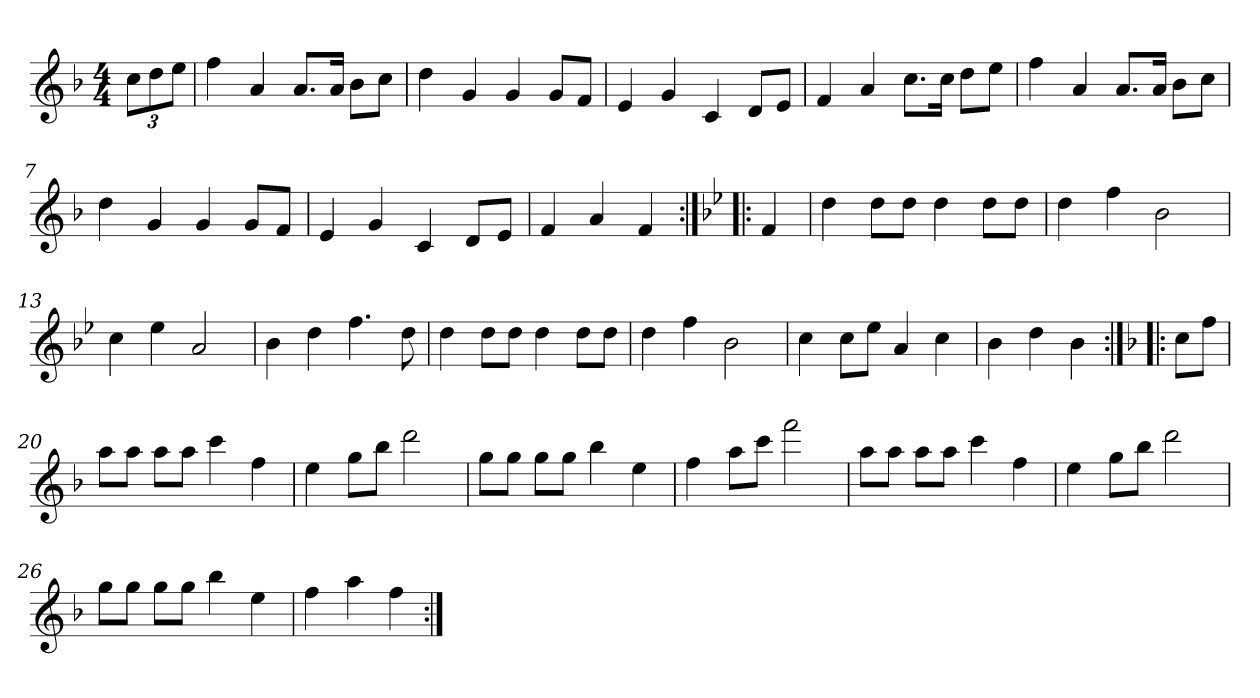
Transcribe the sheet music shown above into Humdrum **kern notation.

**kern
*part1
*staff1
*clefG2
*k[b-]
*F:
*M4/4
*Xbrackettup
=1
12cc\L
12dd\
12ee\J
=2
4ff\
4a/
8.a/L
16a/Jk
8b-\L
8cc\J
=3
4dd\
4g/
4g/
8g/L
8f/J
=4
4e/
4g/
4c/
8d/L
8e/J
=5
4f/
4a/
8.cc\L
16cc\Jk
8dd\L
8ee\J
=6
4ff\
4a/
8.a/L
16a/Jk
8b-\L
8cc\J
=7
4dd\
4g/
4g/
8g/L
8f/J
=8
4e/
4g/
4c/
8d/L
8e/J
!!LO:LB:g=z
=9
4f/
4a/
4f/
=10:|!|:
*k[b-e-]
*B-:
4f/
=11
4dd\
8dd\L
8dd\J
4dd\
8dd\L
8dd\J
=12
4dd\
4ff\
2b-\
=13
4cc\
4ee-\
2a/
=14
4b-\
4dd\
4.ff\
8dd\
=15
4dd\
8dd\L
8dd\J
4dd\
8dd\L
8dd\J
=16
4dd\
4ff\
2b-\
=17
4cc\
8cc\L
8ee-\J
4a/
4cc\
!!LO:LB:g=z
=18
4b-\
4dd\
4b-\
=19:|!|:
*k[b-]
*F:
8cc\L
8ff\J
=20
8aa\L
8aa\J
8aa\L
8aa\J
4ccc\
4ff\
=21
4ee\
8gg\L
8bb-\J
2ddd\
=22
8gg\L
8gg\J
8gg\L
8gg\J
4bb-\
4ee\
=23
4ff\
8aa\L
8ccc\J
2fff\
=24
8aa\L
8aa\J
8aa\L
8aa\J
4ccc\
4ff\
!!LO:LB:g=z
=25
4ee\
8gg\L
8bb-\J
2ddd\
=26
8gg\L
8gg\J
8gg\L
8gg\J
4bb-\
4ee\
=27
4ff\
4aa\
4ff\
=:|!
*-
